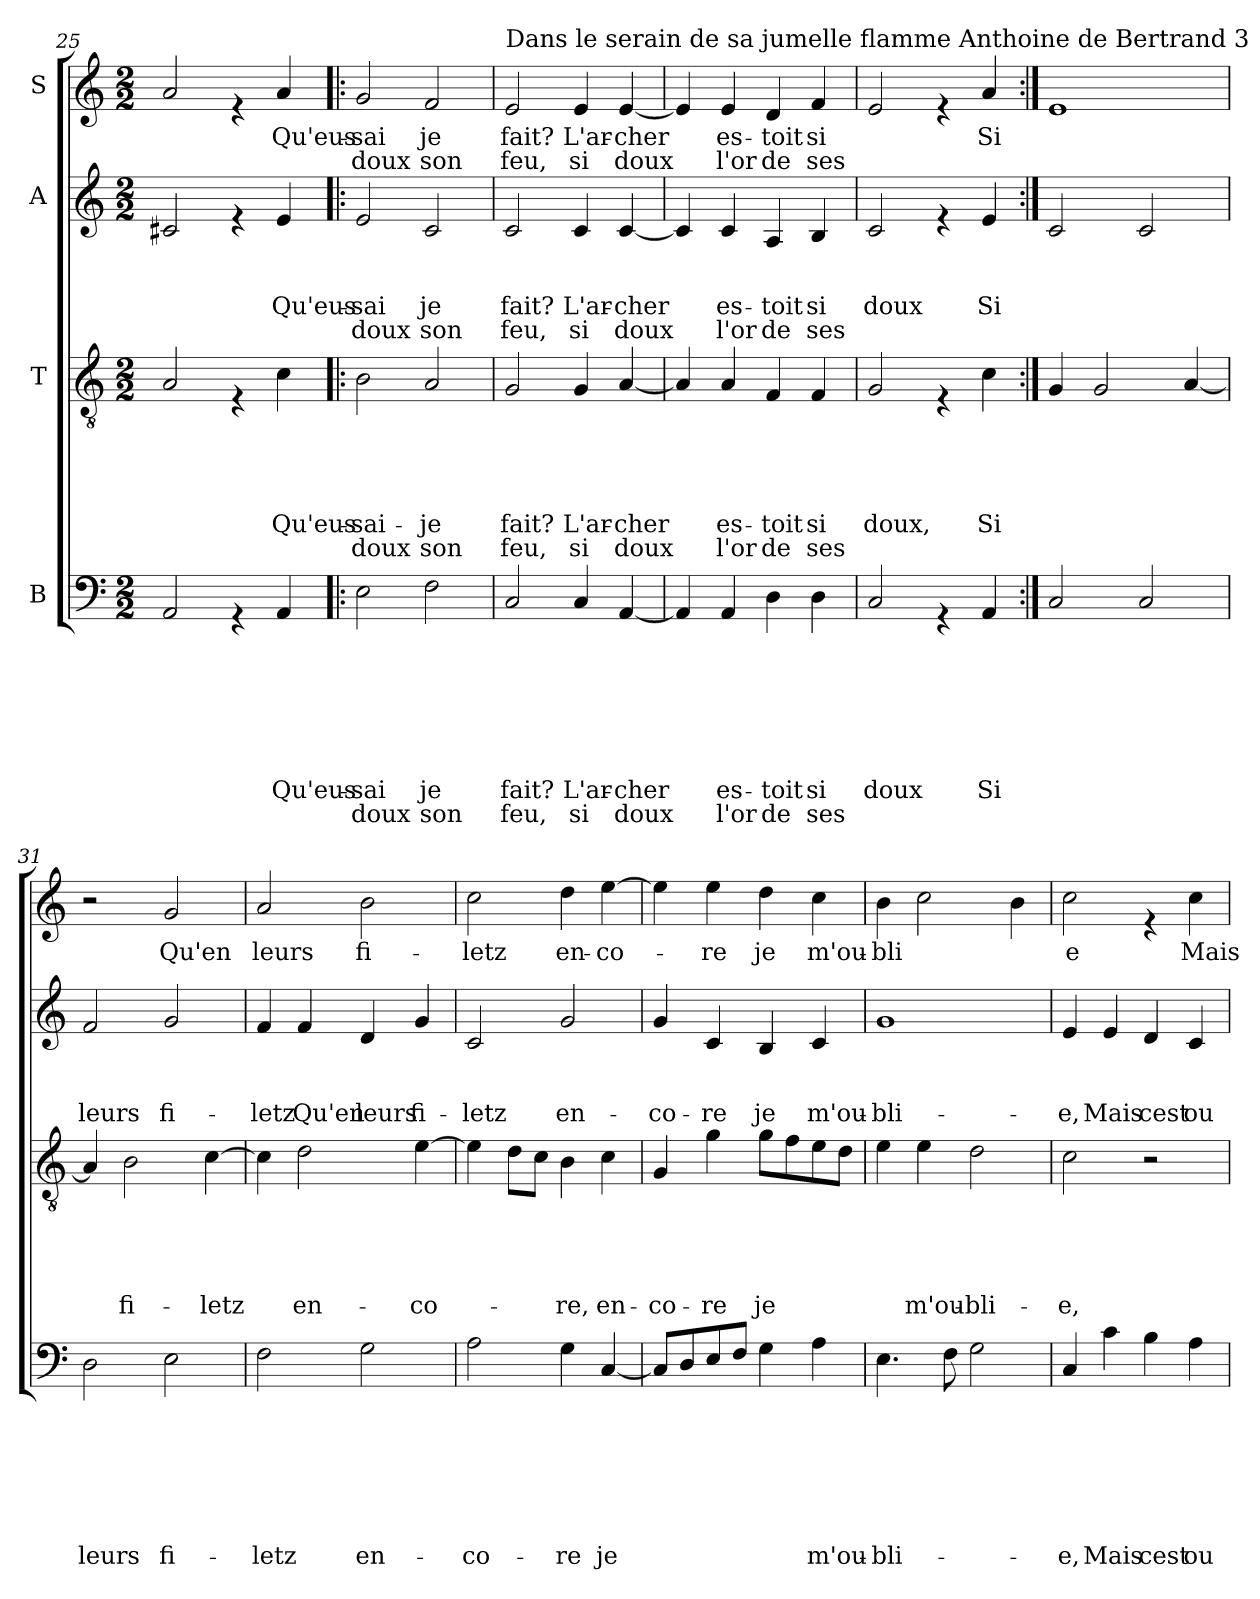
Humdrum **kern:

**kern	**text	**text	**text	**text	**text	**text	**text	**text	**kern	**text	**text	**text	**text	**text	**text	**kern	**text	**text	**text	**text	**kern	**text	**text
*part4	*part4	*part4	*part4	*part4	*part4	*part4	*part4	*part4	*part3	*part3	*part3	*part3	*part3	*part3	*part3	*part2	*part2	*part2	*part2	*part2	*part1	*part1	*part1
*staff4	*staff4	*staff4	*staff4	*staff4	*staff4	*staff4	*staff4	*staff4	*staff3	*staff3	*staff3	*staff3	*staff3	*staff3	*staff3	*staff2	*staff2	*staff2	*staff2	*staff2	*staff1	*staff1	*staff1
*I"B	*	*	*	*	*	*	*	*	*I"T	*	*	*	*	*	*	*I"A	*	*	*	*	*I"S	*	*
*clefF4	*	*	*	*	*	*	*	*	*clefGv2	*	*	*	*	*	*	*clefG2	*	*	*	*	*clefG2	*	*
*k[]	*	*	*	*	*	*	*	*	*k[]	*	*	*	*	*	*	*k[]	*	*	*	*	*k[]	*	*
*C:	*	*	*	*	*	*	*	*	*C:	*	*	*	*	*	*	*C:	*	*	*	*	*C:	*	*
*M2/2	*	*	*	*	*	*	*	*	*M2/2	*	*	*	*	*	*	*M2/2	*	*	*	*	*M2/2	*	*
=25	=25	=25	=25	=25	=25	=25	=25	=25	=25	=25	=25	=25	=25	=25	=25	=25	=25	=25	=25	=25	=25	=25	=25
2AA/	.	.	.	.	.	.	.	.	2A/	.	.	.	.	.	.	2c#X/	.	.	.	.	2a/	.	.
4rGG	.	.	.	.	.	.	.	.	4rE	.	.	.	.	.	.	4re	.	.	.	.	4re	.	.
!	!	!	!	!	!	!	!LO:LY:b	!	!	!	!	!	!	!LO:LY:b	!	!	!	!	!LO:LY:b	!	!	!LO:LY:b	!
4AA/	.	.	.	.	.	.	Qu'eus-	.	4c\	.	.	.	.	Qu'eus-	.	4e/	.	.	Qu'eus-	.	4a/	Qu'eus-	.
!!LO:PB:g=z
=26!|:	=26!|:	=26!|:	=26!|:	=26!|:	=26!|:	=26!|:	=26!|:	=26!|:	=26!|:	=26!|:	=26!|:	=26!|:	=26!|:	=26!|:	=26!|:	=26!|:	=26!|:	=26!|:	=26!|:	=26!|:	=26!|:	=26!|:	=26!|:
!	!	!	!	!	!	!	!LO:LY:b	!LO:LY:b	!	!	!	!	!	!LO:LY:b	!LO:LY:b	!	!	!	!LO:LY:b	!LO:LY:b	!	!LO:LY:b	!LO:LY:b
2E\	.	.	.	.	.	.	-sai	-doux	2B\	.	.	.	.	-sai-	-doux	2e/	.	.	-sai	-doux	2g/	-sai	doux
!	!	!	!	!	!	!	!LO:LY:b	!LO:LY:b	!	!	!	!	!	!LO:LY:b	!LO:LY:b	!	!	!	!LO:LY:b	!LO:LY:b	!	!LO:LY:b	!LO:LY:b
2F\	.	.	.	.	.	.	je	son	2A/	.	.	.	.	-je	son	2c/	.	.	je	son	2f/	je	son
=27	=27	=27	=27	=27	=27	=27	=27	=27	=27	=27	=27	=27	=27	=27	=27	=27	=27	=27	=27	=27	=27	=27	=27
!	!	!	!	!	!	!	!	!	!	!	!	!	!	!	!	!	!	!	!	!	!LO:TX:a:t=Dans le serain de sa jumelle flamme   Anthoine de Bertrand     3	!	!
!	!	!	!	!	!	!	!LO:LY:b	!LO:LY:b	!	!	!	!	!	!LO:LY:b	!LO:LY:b	!	!	!	!LO:LY:b	!LO:LY:b	!	!LO:LY:b	!LO:LY:b
2C/	.	.	.	.	.	.	fait?	feu,	2G/	.	.	.	.	fait?	feu,	2c/	.	.	fait?	feu,	2e/	fait?	feu,
!	!	!	!	!	!	!	!LO:LY:b	!LO:LY:b	!	!	!	!	!	!LO:LY:b	!LO:LY:b	!	!	!	!LO:LY:b	!LO:LY:b	!	!LO:LY:b	!LO:LY:b
4C/	.	.	.	.	.	.	L'ar-	si	4G/	.	.	.	.	L'ar-	si	4c/	.	.	L'ar-	si	4e/	L'ar-	si
!	!	!	!	!	!	!	!LO:LY:b	!LO:LY:b	!	!	!	!	!	!LO:LY:b	!LO:LY:b	!	!	!	!LO:LY:b	!LO:LY:b	!	!LO:LY:b	!LO:LY:b
[<4AA/	.	.	.	.	.	.	-cher	doux	[<4A/	.	.	.	.	-cher	doux	[<4c/	.	.	-cher	doux	[<4e/	-cher	doux
=28	=28	=28	=28	=28	=28	=28	=28	=28	=28	=28	=28	=28	=28	=28	=28	=28	=28	=28	=28	=28	=28	=28	=28
4AA/]	.	.	.	.	.	.	.	.	4A/]	.	.	.	.	.	.	4c/]	.	.	.	.	4e/]	.	.
!	!	!	!	!	!	!	!LO:LY:b	!LO:LY:b	!	!	!	!	!	!LO:LY:b	!LO:LY:b	!	!	!	!LO:LY:b	!LO:LY:b	!	!LO:LY:b	!LO:LY:b
4AA/	.	.	.	.	.	.	es-	l'or	4A/	.	.	.	.	es-	l'or	4c/	.	.	es-	l'or	4e/	es-	l'or
!	!	!	!	!	!	!	!LO:LY:b	!LO:LY:b	!	!	!	!	!	!LO:LY:b	!LO:LY:b	!	!	!	!LO:LY:b	!LO:LY:b	!	!LO:LY:b	!LO:LY:b
4D\	.	.	.	.	.	.	-toit	de	4F/	.	.	.	.	-toit	de	4A/	.	.	-toit	de	4d/	-toit	de
!	!	!	!	!	!	!	!LO:LY:b	!LO:LY:b	!	!	!	!	!	!LO:LY:b	!LO:LY:b	!	!	!	!LO:LY:b	!LO:LY:b	!	!LO:LY:b	!LO:LY:b
4D\	.	.	.	.	.	.	si	ses	4F/	.	.	.	.	si	ses	4B/	.	.	si	ses	4f/	si	ses
=29	=29	=29	=29	=29	=29	=29	=29	=29	=29	=29	=29	=29	=29	=29	=29	=29	=29	=29	=29	=29	=29	=29	=29
!	!	!	!	!	!	!	!LO:LY:b	!	!	!	!	!	!	!LO:LY:b	!	!	!	!	!LO:LY:b	!	!	!	!
2C/	.	.	.	.	.	.	doux	.	2G/	.	.	.	.	doux,	.	2c/	.	.	doux	.	2e/	.	.
4rGG	.	.	.	.	.	.	.	.	4rE	.	.	.	.	.	.	4re	.	.	.	.	4re	.	.
!	!	!	!	!	!	!	!LO:LY:b	!	!	!	!	!	!	!LO:LY:b	!	!	!	!	!LO:LY:b	!	!	!LO:LY:b	!
4AA/	.	.	.	.	.	.	Si	.	4c\	.	.	.	.	Si	.	4e/	.	.	Si	.	4a/	Si	.
=30:|!	=30:|!	=30:|!	=30:|!	=30:|!	=30:|!	=30:|!	=30:|!	=30:|!	=30:|!	=30:|!	=30:|!	=30:|!	=30:|!	=30:|!	=30:|!	=30:|!	=30:|!	=30:|!	=30:|!	=30:|!	=30:|!	=30:|!	=30:|!
2C/	.	.	.	.	.	.	.	.	4G/	.	.	.	.	.	.	2c/	.	.	.	.	1e	.	.
.	.	.	.	.	.	.	.	.	2G/	.	.	.	.	.	.	.	.	.	.	.	.	.	.
2C/	.	.	.	.	.	.	.	.	.	.	.	.	.	.	.	2c/	.	.	.	.	.	.	.
.	.	.	.	.	.	.	.	.	[<4A/	.	.	.	.	.	.	.	.	.	.	.	.	.	.
!!LO:LB:g=z
=31	=31	=31	=31	=31	=31	=31	=31	=31	=31	=31	=31	=31	=31	=31	=31	=31	=31	=31	=31	=31	=31	=31	=31
!	!	!	!	!	!	!	!LO:LY:b	!	!	!	!	!	!	!	!	!	!	!	!LO:LY:b	!	!	!	!
2D\	.	.	.	.	.	.	leurs	.	4A/]	.	.	.	.	.	.	2f/	.	.	leurs	.	2r	.	.
!	!	!	!	!	!	!	!	!	!	!	!	!	!	!LO:LY:b	!	!	!	!	!	!	!	!	!
.	.	.	.	.	.	.	.	.	2B\	.	.	.	.	fi-	.	.	.	.	.	.	.	.	.
!	!	!	!	!	!	!	!LO:LY:b	!	!	!	!	!	!	!	!	!	!	!	!LO:LY:b	!	!	!LO:LY:b	!
2E\	.	.	.	.	.	.	fi-	.	.	.	.	.	.	.	.	2g/	.	.	fi-	.	2g/	Qu'en	.
!	!	!	!	!	!	!	!	!	!	!	!	!	!	!LO:LY:b	!	!	!	!	!	!	!	!	!
.	.	.	.	.	.	.	.	.	[>4c\	.	.	.	.	-letz	.	.	.	.	.	.	.	.	.
=32	=32	=32	=32	=32	=32	=32	=32	=32	=32	=32	=32	=32	=32	=32	=32	=32	=32	=32	=32	=32	=32	=32	=32
!	!	!	!	!	!	!	!LO:LY:b	!	!	!	!	!	!	!	!	!	!	!	!LO:LY:b	!	!	!LO:LY:b	!
2F\	.	.	.	.	.	.	-letz	.	4c\]	.	.	.	.	.	.	4f/	.	.	-letz	.	2a/	leurs	.
!	!	!	!	!	!	!	!	!	!	!	!	!	!	!LO:LY:b	!	!	!	!	!LO:LY:b	!	!	!	!
.	.	.	.	.	.	.	.	.	2d\	.	.	.	.	en-	.	4f/	.	.	Qu'en	.	.	.	.
!	!	!	!	!	!	!	!LO:LY:b	!	!	!	!	!	!	!	!	!	!	!	!LO:LY:b	!	!	!LO:LY:b	!
2G\	.	.	.	.	.	.	en-	.	.	.	.	.	.	.	.	4d/	.	.	leurs	.	2b\	fi-	.
!	!	!	!	!	!	!	!	!	!	!	!	!	!	!LO:LY:b	!	!	!	!	!LO:LY:b	!	!	!	!
.	.	.	.	.	.	.	.	.	[>4e\	.	.	.	.	-co-	.	4g/	.	.	fi-	.	.	.	.
=33	=33	=33	=33	=33	=33	=33	=33	=33	=33	=33	=33	=33	=33	=33	=33	=33	=33	=33	=33	=33	=33	=33	=33
!	!	!	!	!	!	!	!LO:LY:b	!	!	!	!	!	!	!	!	!	!	!	!LO:LY:b	!	!	!LO:LY:b	!
2A\	.	.	.	.	.	.	-co-	.	4e\]	.	.	.	.	.	.	2c/	.	.	-letz	.	2cc\	-letz	.
.	.	.	.	.	.	.	.	.	8d\L	.	.	.	.	.	.	.	.	.	.	.	.	.	.
.	.	.	.	.	.	.	.	.	8c\J	.	.	.	.	.	.	.	.	.	.	.	.	.	.
!	!	!	!	!	!	!	!LO:LY:b	!	!	!	!	!	!	!LO:LY:b	!	!	!	!	!LO:LY:b	!	!	!LO:LY:b	!
4G\	.	.	.	.	.	.	-re	.	4B\	.	.	.	.	-re,	.	2g/	.	.	en-	.	4dd\	en-	.
!	!	!	!	!	!	!	!LO:LY:b	!	!	!	!	!	!	!LO:LY:b	!	!	!	!	!	!	!	!LO:LY:b	!
[<4C/	.	.	.	.	.	.	je	.	4c\	.	.	.	.	en-	.	.	.	.	.	.	[>4ee\	-co-	.
=34	=34	=34	=34	=34	=34	=34	=34	=34	=34	=34	=34	=34	=34	=34	=34	=34	=34	=34	=34	=34	=34	=34	=34
!	!	!	!	!	!	!	!	!	!	!	!	!	!	!LO:LY:b	!	!	!	!	!LO:LY:b	!	!	!	!
8C/L]	.	.	.	.	.	.	.	.	4G/	.	.	.	.	-co-	.	4g/	.	.	-co-	.	4ee\]	.	.
8D/	.	.	.	.	.	.	.	.	.	.	.	.	.	.	.	.	.	.	.	.	.	.	.
!	!	!	!	!	!	!	!	!	!	!	!	!	!	!LO:LY:b	!	!	!	!	!LO:LY:b	!	!	!LO:LY:b	!
8E/	.	.	.	.	.	.	.	.	4g\	.	.	.	.	-re	.	4c/	.	.	-re	.	4ee\	-re	.
8F/J	.	.	.	.	.	.	.	.	.	.	.	.	.	.	.	.	.	.	.	.	.	.	.
!	!	!	!	!	!	!	!	!	!	!	!	!	!	!LO:LY:b	!	!	!	!	!LO:LY:b	!	!	!LO:LY:b	!
4G\	.	.	.	.	.	.	.	.	8g\L	.	.	.	.	je	.	4B/	.	.	je	.	4dd\	je	.
.	.	.	.	.	.	.	.	.	8f\	.	.	.	.	.	.	.	.	.	.	.	.	.	.
!	!	!	!	!	!	!	!LO:LY:b	!	!	!	!	!	!	!	!	!	!	!	!LO:LY:b	!	!	!LO:LY:b	!
4A\	.	.	.	.	.	.	m'ou-	.	8e\	.	.	.	.	.	.	4c/	.	.	m'ou-	.	4cc\	m'ou-	.
.	.	.	.	.	.	.	.	.	8d\J	.	.	.	.	.	.	.	.	.	.	.	.	.	.
=35	=35	=35	=35	=35	=35	=35	=35	=35	=35	=35	=35	=35	=35	=35	=35	=35	=35	=35	=35	=35	=35	=35	=35
!	!	!	!	!	!	!	!LO:LY:b	!	!	!	!	!	!	!	!	!	!	!	!LO:LY:b	!	!	!LO:LY:b	!
4.E\	.	.	.	.	.	.	-bli-	.	4e\	.	.	.	.	.	.	1g	.	.	-bli-	.	4b\	-bli	.
!	!	!	!	!	!	!	!	!	!	!	!	!	!	!LO:LY:b	!	!	!	!	!	!	!	!	!
.	.	.	.	.	.	.	.	.	4e\	.	.	.	.	m'ou-	.	.	.	.	.	.	2cc\	.	.
8F\	.	.	.	.	.	.	.	.	.	.	.	.	.	.	.	.	.	.	.	.	.	.	.
!	!	!	!	!	!	!	!	!	!	!	!	!	!	!LO:LY:b	!	!	!	!	!	!	!	!	!
2G\	.	.	.	.	.	.	.	.	2d\	.	.	.	.	-bli-	.	.	.	.	.	.	.	.	.
.	.	.	.	.	.	.	.	.	.	.	.	.	.	.	.	.	.	.	.	.	4b\	.	.
!!LO:LB:g=z
=36	=36	=36	=36	=36	=36	=36	=36	=36	=36	=36	=36	=36	=36	=36	=36	=36	=36	=36	=36	=36	=36	=36	=36
!	!	!	!	!	!	!	!LO:LY:b	!	!	!	!	!	!	!LO:LY:b	!	!	!	!	!LO:LY:b	!	!	!LO:LY:b	!
4C/	.	.	.	.	.	.	-e,	.	2c\	.	.	.	.	-e,	.	4e/	.	.	-e,	.	2cc\	e	.
!	!	!	!	!	!	!	!LO:LY:b	!	!	!	!	!	!	!	!	!	!	!	!LO:LY:b	!	!	!	!
4c\	.	.	.	.	.	.	Mais	.	.	.	.	.	.	.	.	4e/	.	.	Mais	.	.	.	.
!	!	!	!	!	!	!	!LO:LY:b	!	!	!	!	!	!	!	!	!	!	!	!LO:LY:b	!	!	!	!
4B\	.	.	.	.	.	.	cest	.	2r	.	.	.	.	.	.	4d/	.	.	cest	.	4re	.	.
!	!	!	!	!	!	!	!LO:LY:b	!	!	!	!	!	!	!	!	!	!	!	!LO:LY:b	!	!	!LO:LY:b	!
4A\	.	.	.	.	.	.	ou-	.	.	.	.	.	.	.	.	4c/	.	.	ou-	.	4cc\	Mais	.
=	=	=	=	=	=	=	=	=	=	=	=	=	=	=	=	=	=	=	=	=	=	=	=
*-	*-	*-	*-	*-	*-	*-	*-	*-	*-	*-	*-	*-	*-	*-	*-	*-	*-	*-	*-	*-	*-	*-	*-
